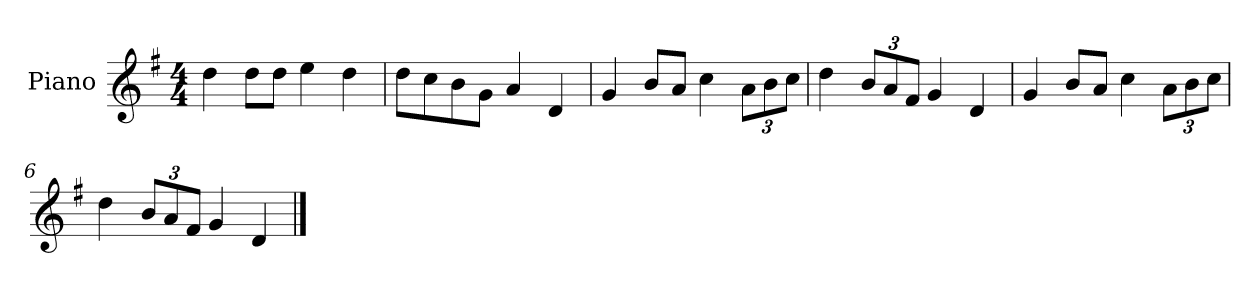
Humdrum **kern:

**kern
*part1
*staff1
*I"Piano
*I'P-no
*clefG2
*k[f#]
*M4/4
*MM90
=1
4dd\
8dd\L
8dd\J
4ee\
4dd\
=2
8dd\L
8cc\
8b\
8g\J
4a/
4d/
=3
4g/
8b/L
8a/J
4cc\
*Xbrackettup
12a\L
12b\
12cc\J
=4
4dd\
12b/L
12a/
12f#/J
4g/
4d/
=5
4g/
8b/L
8a/J
4cc\
12a\L
12b\
12cc\J
=6
4dd\
12b/L
12a/
12f#/J
4g/
4d/
==
*-
